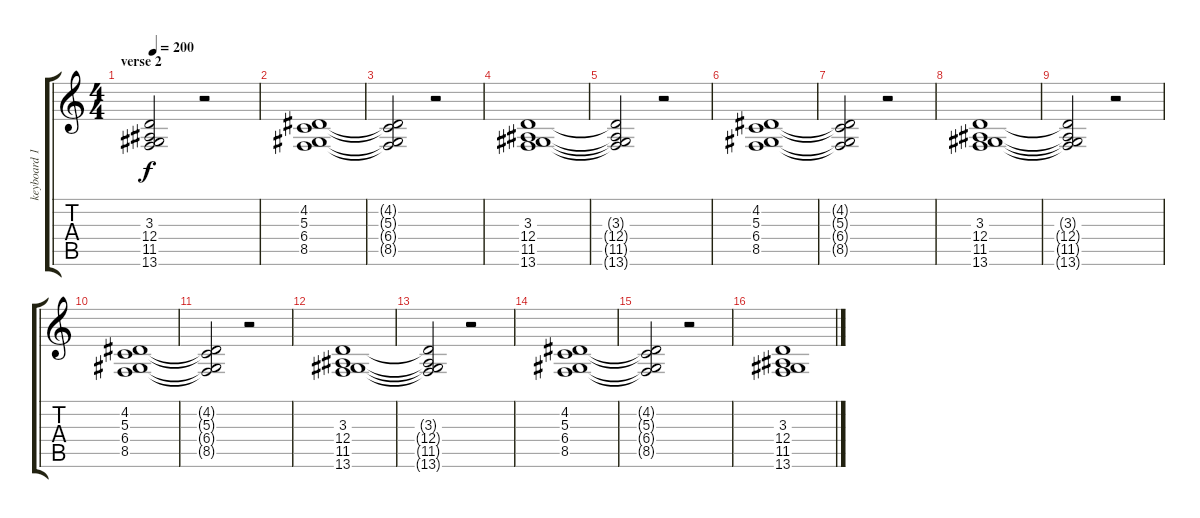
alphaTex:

\track ("keyboard 1" "keyboard 1") {instrument acousticgrandpiano}
\staff {score tabs}
\tuning (E4 B3 G3 D3 A2 E2) {hide}
\ts (4 4)
\section ("" "verse 2")
\tempo 200
\clef g2
\ks c
(3.3{t} 12.4{t} 11.5{t} 13.6{t}).2{dy f} r.2 |
(4.2 5.3 6.4 8.5).1 |
(4.2{t} 5.3{t} 6.4{t} 8.5{t}).2 r.2 |
(3.3 12.4 11.5 13.6).1 |
(3.3{t} 12.4{t} 11.5{t} 13.6{t}).2 r.2 |
(4.2 5.3 6.4 8.5).1 |
(4.2{t} 5.3{t} 6.4{t} 8.5{t}).2 r.2 |
(3.3 12.4 11.5 13.6).1 |
(3.3{t} 12.4{t} 11.5{t} 13.6{t}).2 r.2 |
(4.2 5.3 6.4 8.5).1 |
(4.2{t} 5.3{t} 6.4{t} 8.5{t}).2 r.2 |
(3.3 12.4 11.5 13.6).1 |
(3.3{t} 12.4{t} 11.5{t} 13.6{t}).2 r.2 |
(4.2 5.3 6.4 8.5).1 |
(4.2{t} 5.3{t} 6.4{t} 8.5{t}).2 r.2 |
(3.3 12.4 11.5 13.6).1
